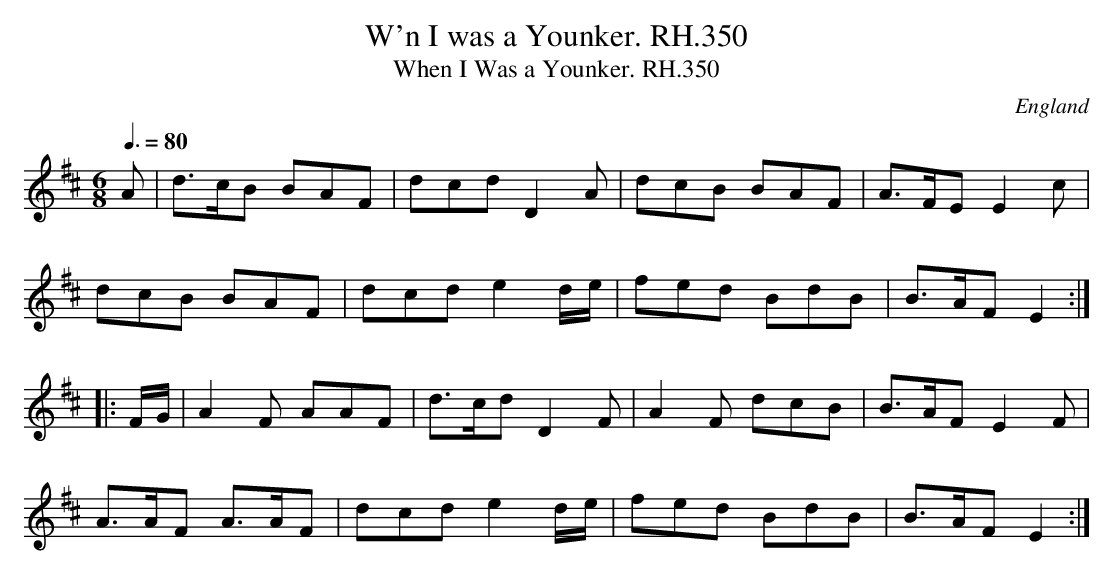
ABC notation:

X:1
T:W'n I was a Younker. RH.350
T:When I Was a Younker. RH.350
O:England
M:6/8
L:1/8
Q:3/8=80
K:D
A|d>cB BAF|dcd D2A|dcB BAF|A>FE E2c|
dcB BAF|dcd e2d/e/|fed BdB|B>AF E2:|
|:F/G/|A2F AAF|d>cd D2F|A2F dcB|B>AF E2F|
A>AF A>AF|dcd e2d/e/|fed BdB|B>AF E2:|
